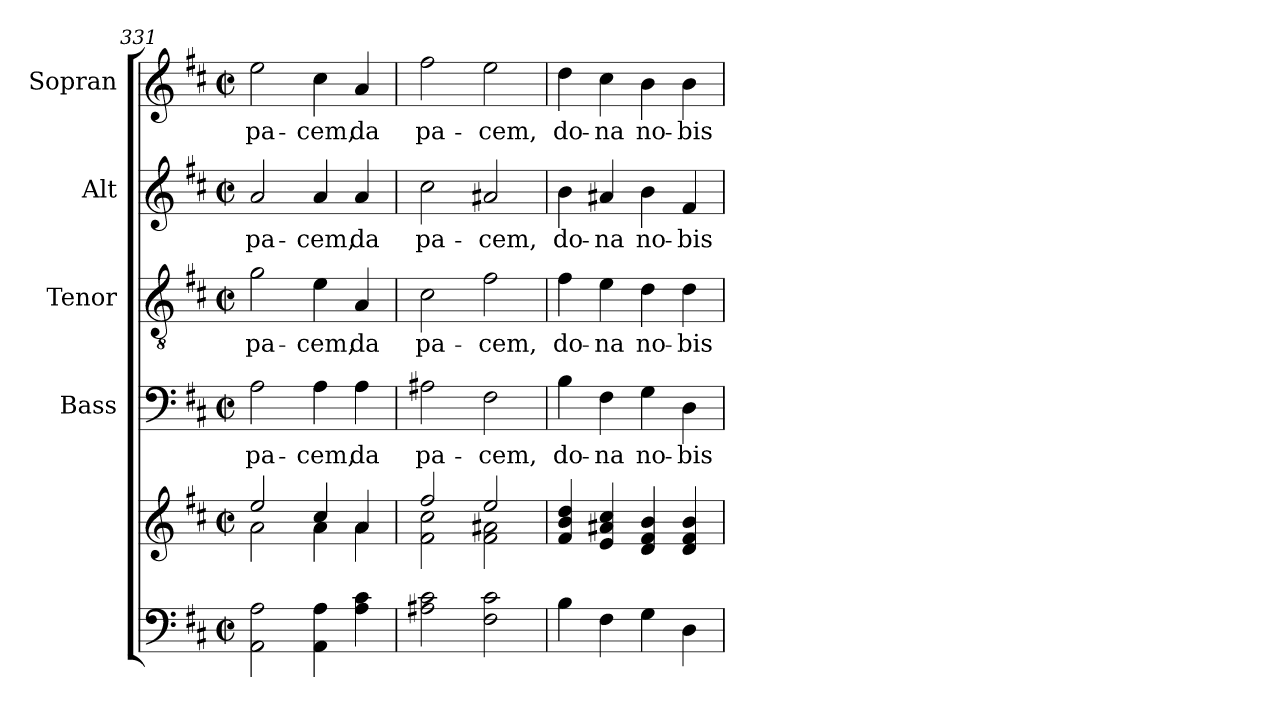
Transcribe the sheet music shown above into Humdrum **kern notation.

**kern	**kern	**kern	**text	**kern	**text	**kern	**text	**kern	**text
*part5	*part5	*part4	*part4	*part3	*part3	*part2	*part2	*part1	*part1
*staff6	*staff5	*staff4	*staff4	*staff3	*staff3	*staff2	*staff2	*staff1	*staff1
*	*	*I"Bass	*	*I"Tenor	*	*I"Alt	*	*I"Sopran	*
*	*	*I'B.	*	*I'T.	*	*I'A.	*	*I'S.	*
*clefF4	*clefG2	*clefF4	*	*clefGv2	*	*clefG2	*	*clefG2	*
*k[f#c#]	*k[f#c#]	*k[f#c#]	*	*k[f#c#]	*	*k[f#c#]	*	*k[f#c#]	*
*D:	*D:	*D:	*	*D:	*	*D:	*	*D:	*
*M2/2	*M2/2	*M2/2	*	*M2/2	*	*M2/2	*	*M2/2	*
*met(c|)	*met(c|)	*met(c|)	*	*met(c|)	*	*met(c|)	*	*met(c|)	*
=331	=331	=331	=331	=331	=331	=331	=331	=331	=331
*	*^	*	*	*	*	*	*	*	*
!	!	!	!	!LO:LY:b	!	!LO:LY:b	!	!LO:LY:b	!	!LO:LY:b
2AA\ 2A\	2ee/	2a\	2A\	pa-	2g\	pa-	2a/	pa-	2ee\	pa-
!	!	!	!	!LO:LY:b	!	!LO:LY:b	!	!LO:LY:b	!	!LO:LY:b
4AA\ 4A\	4cc#/	4a\	4A\	-cem,	4e\	-cem,	4a/	-cem,	4cc#\	-cem,
!	!	!	!	!LO:LY:b	!	!LO:LY:b	!	!LO:LY:b	!	!LO:LY:b
4A\ 4c#\	4a/	4a\	4A\	da	4A/	da	4a/	da	4a/	da
=332	=332	=332	=332	=332	=332	=332	=332	=332	=332	=332
!	!	!	!	!LO:LY:b	!	!LO:LY:b	!	!LO:LY:b	!	!LO:LY:b
2A#X\ 2c#\	2ff#/	2f#\ 2cc#\	2A#X\	pa-	2c#\	pa-	2cc#\	pa-	2ff#\	pa-
!	!	!	!	!LO:LY:b	!	!LO:LY:b	!	!LO:LY:b	!	!LO:LY:b
2F#\ 2c#\	2ee/	2f#\ 2a#X\	2F#\	-cem,	2f#\	-cem,	2a#X/	-cem,	2ee\	-cem,
!!LO:LB:g=z
=333	=333	=333	=333	=333	=333	=333	=333	=333	=333	=333
!	!	!	!	!LO:LY:b	!	!LO:LY:b	!	!LO:LY:b	!	!LO:LY:b
*	*v	*v	*	*	*	*	*	*	*	*
4B\	4f#/ 4b/ 4dd/	4B\	do-	4f#\	do-	4b\	do-	4dd\	do-
!	!	!	!LO:LY:b	!	!LO:LY:b	!	!LO:LY:b	!	!LO:LY:b
4F#\	4e/ 4a#X/ 4cc#/	4F#\	-na	4e\	-na	4a#X/	-na	4cc#\	-na
!	!	!	!LO:LY:b	!	!LO:LY:b	!	!LO:LY:b	!	!LO:LY:b
4G\	4d/ 4f#/ 4b/	4G\	no-	4d\	no-	4b\	no-	4b\	no-
!	!	!	!LO:LY:b	!	!LO:LY:b	!	!LO:LY:b	!	!LO:LY:b
4D\	4d/ 4f#/ 4b/	4D\	-bis	4d\	-bis	4f#/	-bis	4b\	-bis
=	=	=	=	=	=	=	=	=	=
*-	*-	*-	*-	*-	*-	*-	*-	*-	*-
